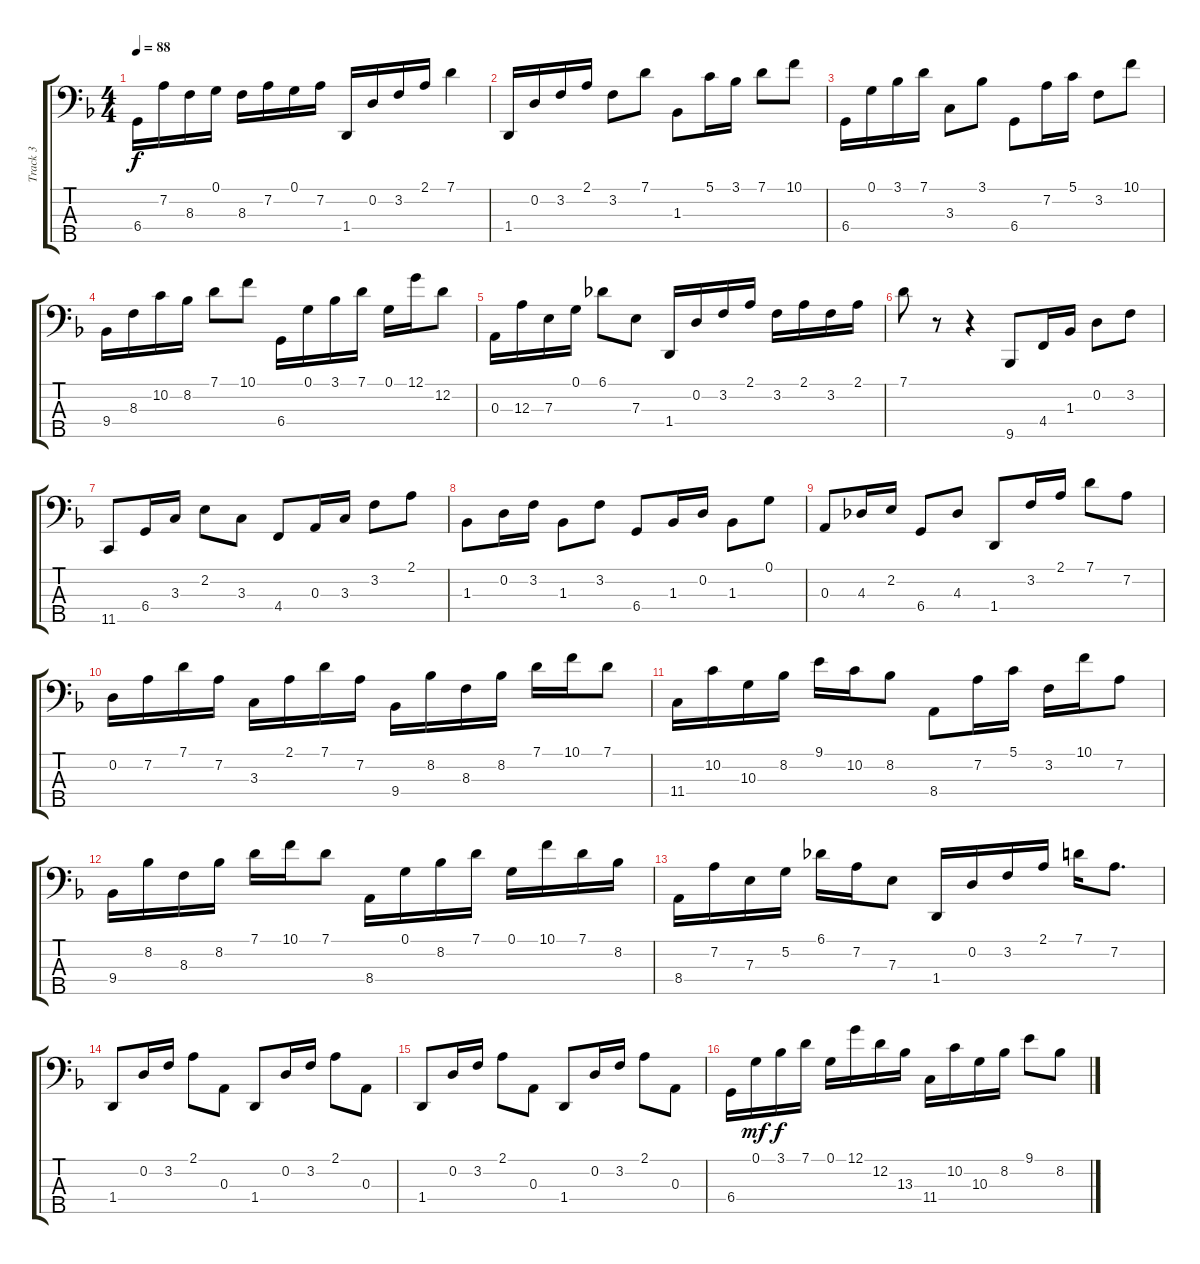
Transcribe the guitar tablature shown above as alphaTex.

\track ("Track 3" "Track 3") {instrument acousticbass}
\staff {score tabs}
\tuning (G2 D2 A1 Db1 Db0) {hide}
\ts (4 4)
\tempo 88
\clef f4
\ks dminor
6.4.16{dy f} 7.2.16 8.3.16 0.1.16 8.3.16 7.2.16 0.1.16 7.2.16 1.4.16 0.2.16 3.2.16 2.1.16 7.1.4 |
1.4.16 0.2.16 3.2.16 2.1.16 3.2.8 7.1.8 1.3.8 5.1.16 3.1.16 7.1.8 10.1.8 |
6.4.16 0.1.16 3.1.16 7.1.16 3.3.8 3.1.8 6.4.8 7.2.16 5.1.16 3.2.8 10.1.8 |
9.4.16 8.3.16 10.2.16 8.2.16 7.1.8 10.1.8 6.4.16 0.1.16 3.1.16 7.1.16 0.1.16 12.1.16 12.2.8 |
0.3.16 12.3.16 7.3.16 0.1.16 6.1.8 7.3.8 1.4.16 0.2.16 3.2.16 2.1.16 3.2.16 2.1.16 3.2.16 2.1.16 |
7.1.8 r.8 r.4 9.5.8 4.4.16 1.3.16 0.2.8 3.2.8 |
11.5.8 6.4.16 3.3.16 2.2.8 3.3.8 4.4.8 0.3.16 3.3.16 3.2.8 2.1.8 |
1.3.8 0.2.16 3.2.16 1.3.8 3.2.8 6.4.8 1.3.16 0.2.16 1.3.8 0.1.8 |
0.3.8 4.3.16 2.2.16 6.4.8 4.3.8 1.4.8 3.2.16 2.1.16 7.1.8 7.2.8 |
0.2.16 7.2.16 7.1.16 7.2.16 3.3.16 2.1.16 7.1.16 7.2.16 9.4.16 8.2.16 8.3.16 8.2.16 7.1.16 10.1.16 7.1.8 |
11.4.16 10.2.16 10.3.16 8.2.16 9.1.16 10.2.16 8.2.8 8.4.8 7.2.16 5.1.16 3.2.16 10.1.16 7.2.8 |
9.4.16 8.2.16 8.3.16 8.2.16 7.1.16 10.1.16 7.1.8 8.4.16 0.1.16 8.2.16 7.1.16 0.1.16 10.1.16 7.1.16 8.2.16 |
8.4.16 7.2.16 7.3.16 5.2.16 6.1.16 7.2.16 7.3.8 1.4.16 0.2.16 3.2.16 2.1.16 7.1.16 7.2.8{d} |
1.4.8 0.2.16 3.2.16 2.1.8 0.3.8 1.4.8 0.2.16 3.2.16 2.1.8 0.3.8 |
1.4.8 0.2.16 3.2.16 2.1.8 0.3.8 1.4.8 0.2.16 3.2.16 2.1.8 0.3.8 |
6.4.16 0.1.16{dy mf} 3.1.16{dy f} 7.1.16 0.1.16 12.1.16 12.2.16 13.3.16 11.4.16 10.2.16 10.3.16 8.2.16 9.1.8 8.2.8
